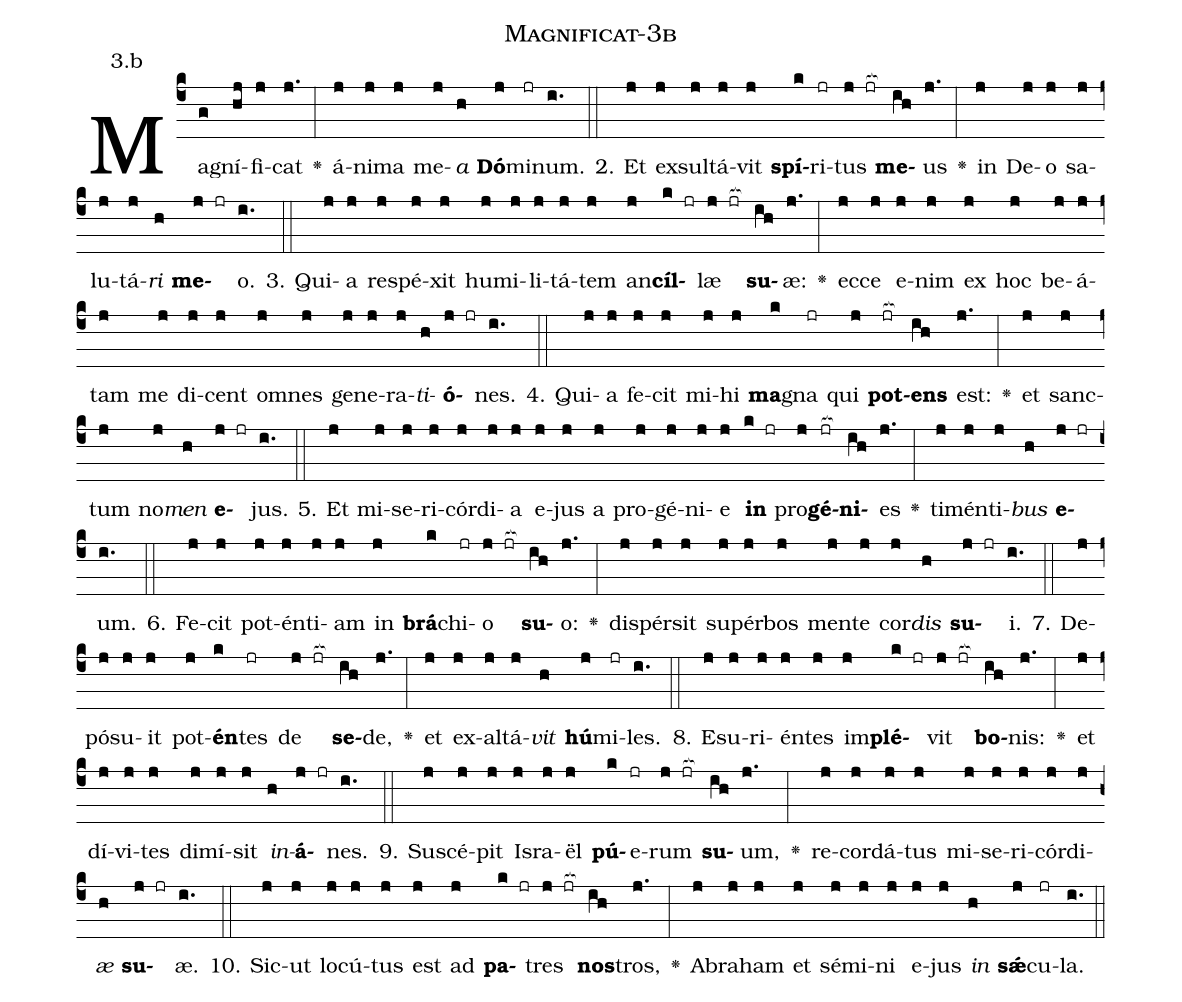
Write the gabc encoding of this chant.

name: Magnificat-3b;
annotation: 3.b;
%%
(c4)Ma(g)gní(hj)fi(j)cat(j.) <v>\greheightstar</v>(:) á(j)ni(j)ma(j) me(j)<i>a</i>(h) <b>Dó</b>(j)mi(jr)num.(i.) (::)
2. Et(j) ex(j)sul(j)tá(j)vit(j) <b>spí</b>(k)ri(jr)tus(j jr[ocb:1{]) <b>me</b>(ih[ocb:0}])us(j.) <v>\greheightstar</v>(:) in(j) De(j)o(j) sa(j)lu(j)tá(j)<i>ri</i>(h) <b>me</b>(j jr)o.(i.) (::)
3. Qui(j)a(j) re(j)spé(j)xit(j) hu(j)mi(j)li(j)tá(j)tem(j) an(j)<b>cíl</b>(k jr)læ(j jr[ocb:1{]) <b>su</b>(ih[ocb:0}])æ:(j.) <v>\greheightstar</v>(:) ec(j)ce(j) e(j)nim(j) ex(j) hoc(j) be(j)á(j)tam(j) me(j) di(j)cent(j) om(j)nes(j) ge(j)ne(j)ra(j)<i>ti</i>(h)<b>ó</b>(j jr)nes.(i.) (::)
4. Qui(j)a(j) fe(j)cit(j) mi(j)hi(j) <b>ma</b>(k)gna(jr) qui(j) <b>pot</b>(jr[ocb:1{])<b>ens</b>(ih[ocb:0}]) est:(j.) <v>\greheightstar</v>(:) et(j) sanc(j)tum(j) no(j)<i>men</i>(h) <b>e</b>(j jr)jus.(i.) (::)
5. Et(j) mi(j)se(j)ri(j)cór(j)di(j)a(j) e(j)jus(j) a(j) pro(j)gé(j)ni(j)e(j) <b>in</b>(k jr) pro(j)<b>gé</b>(jr[ocb:1{])<b>ni</b>(ih[ocb:0}])es(j.) <v>\greheightstar</v>(:) ti(j)mén(j)ti(j)<i>bus</i>(h) <b>e</b>(j jr)um.(i.) (::)
6. Fe(j)cit(j) pot(j)én(j)ti(j)am(j) in(j) <b>brá</b>(k)chi(jr)o(j jr[ocb:1{]) <b>su</b>(ih[ocb:0}])o:(j.) <v>\greheightstar</v>(:) di(j)spér(j)sit(j) su(j)pér(j)bos(j) men(j)te(j) cor(j)<i>dis</i>(h) <b>su</b>(j jr)i.(i.) (::)
7. De(j)pó(j)su(j)it(j) pot(j)<b>én</b>(k)tes(jr) de(j jr[ocb:1{]) <b>se</b>(ih[ocb:0}])de,(j.) <v>\greheightstar</v>(:) et(j) ex(j)al(j)tá(j)<i>vit</i>(h) <b>hú</b>(j)mi(jr)les.(i.) (::)
8. E(j)su(j)ri(j)én(j)tes(j) im(j)<b>plé</b>(k jr)vit(j jr[ocb:1{]) <b>bo</b>(ih[ocb:0}])nis:(j.) <v>\greheightstar</v>(:) et(j) dí(j)vi(j)tes(j) di(j)mí(j)sit(j) <i>in</i>(h)<b>á</b>(j jr)nes.(i.) (::)
9. Su(j)scé(j)pit(j) Is(j)ra(j)ël(j) <b>pú</b>(k)e(jr)rum(j jr[ocb:1{]) <b>su</b>(ih[ocb:0}])um,(j.) <v>\greheightstar</v>(:) re(j)cor(j)dá(j)tus(j) mi(j)se(j)ri(j)cór(j)di(j)<i>æ</i>(h) <b>su</b>(j jr)æ.(i.) (::)
10. Sic(j)ut(j) lo(j)cú(j)tus(j) est(j) ad(j) <b>pa</b>(k jr)tres(j jr[ocb:1{]) <b>nos</b>(ih[ocb:0}])tros,(j.) <v>\greheightstar</v>(:) A(j)bra(j)ham(j) et(j) sé(j)mi(j)ni(j) e(j)jus(j) <i>in</i>(h) <b>sǽ</b>(j)cu(jr)la.(i.) (::)
